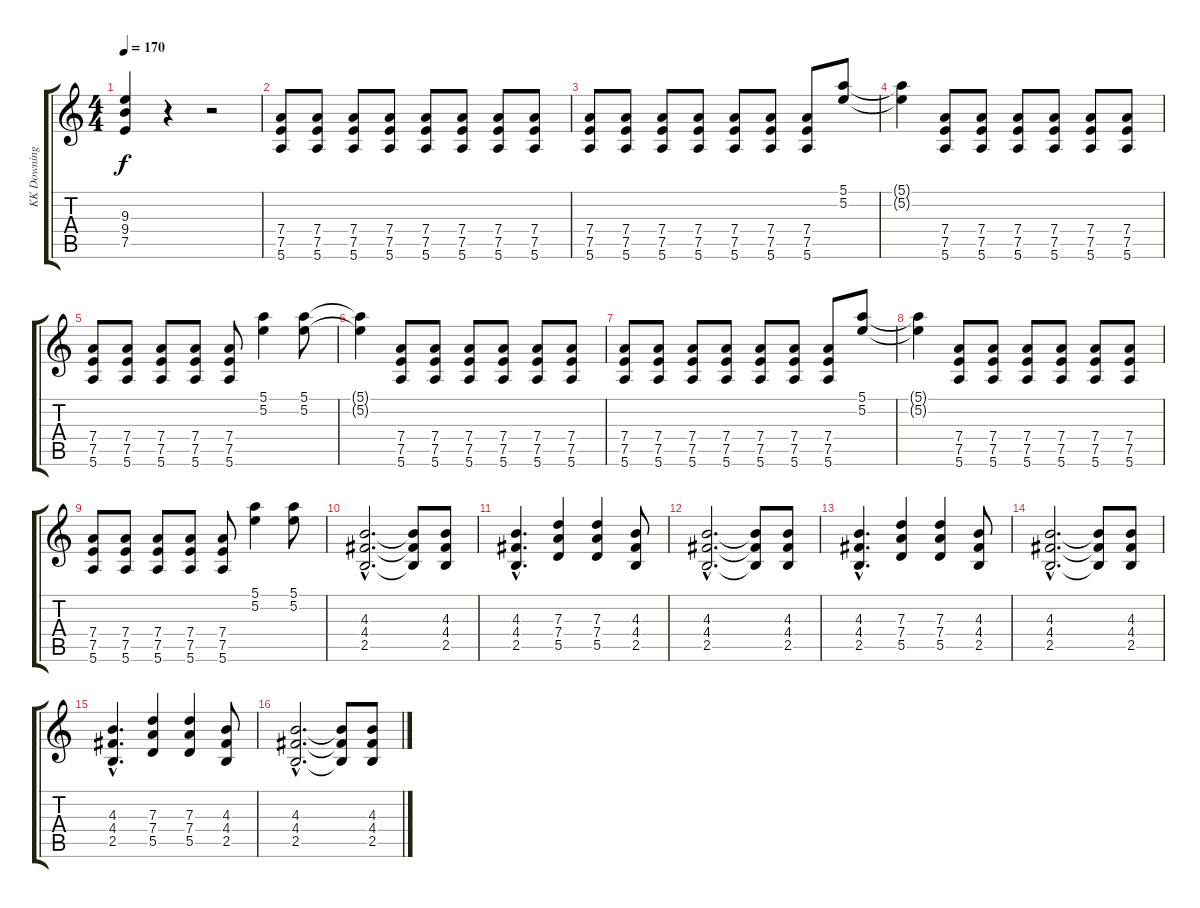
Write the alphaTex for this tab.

\track ("KK Downing (Distortion Guitar)" "KK Downing") {instrument distortionguitar}
\staff {score tabs}
\tuning (E4 B3 G3 D3 A2 E2) {hide}
\ts (4 4)
\tempo 170
\clef g2
\ks c
(9.3 9.4 7.5).4{dy f} r.4 r.2 |
(7.4 7.5 5.6).8 (7.4 7.5 5.6).8 (7.4 7.5 5.6).8 (7.4 7.5 5.6).8 (7.4 7.5 5.6).8 (7.4 7.5 5.6).8 (7.4 7.5 5.6).8 (7.4 7.5 5.6).8 |
(7.4 7.5 5.6).8 (7.4 7.5 5.6).8 (7.4 7.5 5.6).8 (7.4 7.5 5.6).8 (7.4 7.5 5.6).8 (7.4 7.5 5.6).8 (7.4 7.5 5.6).8 (5.1 5.2).8 |
(5.1{t} 5.2{t}).4 (7.4 7.5 5.6).8 (7.4 7.5 5.6).8 (7.4 7.5 5.6).8 (7.4 7.5 5.6).8 (7.4 7.5 5.6).8 (7.4 7.5 5.6).8 |
(7.4 7.5 5.6).8 (7.4 7.5 5.6).8 (7.4 7.5 5.6).8 (7.4 7.5 5.6).8 (7.4 7.5 5.6).8 (5.1 5.2).4 (5.1 5.2).8 |
(5.1{t} 5.2{t}).4 (7.4 7.5 5.6).8 (7.4 7.5 5.6).8 (7.4 7.5 5.6).8 (7.4 7.5 5.6).8 (7.4 7.5 5.6).8 (7.4 7.5 5.6).8 |
(7.4 7.5 5.6).8 (7.4 7.5 5.6).8 (7.4 7.5 5.6).8 (7.4 7.5 5.6).8 (7.4 7.5 5.6).8 (7.4 7.5 5.6).8 (7.4 7.5 5.6).8 (5.1 5.2).8 |
(5.1{t} 5.2{t}).4 (7.4 7.5 5.6).8 (7.4 7.5 5.6).8 (7.4 7.5 5.6).8 (7.4 7.5 5.6).8 (7.4 7.5 5.6).8 (7.4 7.5 5.6).8 |
(7.4 7.5 5.6).8 (7.4 7.5 5.6).8 (7.4 7.5 5.6).8 (7.4 7.5 5.6).8 (7.4 7.5 5.6).8 (5.1 5.2).4 (5.1 5.2).8 |
(4.3{hac} 4.4{hac} 2.5{hac}).2{d} (4.3{t} 4.4{t} 2.5{t}).8 (4.3 4.4 2.5).8 |
(4.3{hac} 4.4{hac} 2.5{hac}).4{d} (7.3 7.4 5.5).4 (7.3 7.4 5.5).4 (4.3 4.4 2.5).8 |
(4.3{hac} 4.4{hac} 2.5{hac}).2{d} (4.3{t} 4.4{t} 2.5{t}).8 (4.3 4.4 2.5).8 |
(4.3{hac} 4.4{hac} 2.5{hac}).4{d} (7.3 7.4 5.5).4 (7.3 7.4 5.5).4 (4.3 4.4 2.5).8 |
(4.3{hac} 4.4{hac} 2.5{hac}).2{d} (4.3{t} 4.4{t} 2.5{t}).8 (4.3 4.4 2.5).8 |
(4.3{hac} 4.4{hac} 2.5{hac}).4{d} (7.3 7.4 5.5).4 (7.3 7.4 5.5).4 (4.3 4.4 2.5).8 |
(4.3{hac} 4.4{hac} 2.5{hac}).2{d} (4.3{t} 4.4{t} 2.5{t}).8 (4.3 4.4 2.5).8
